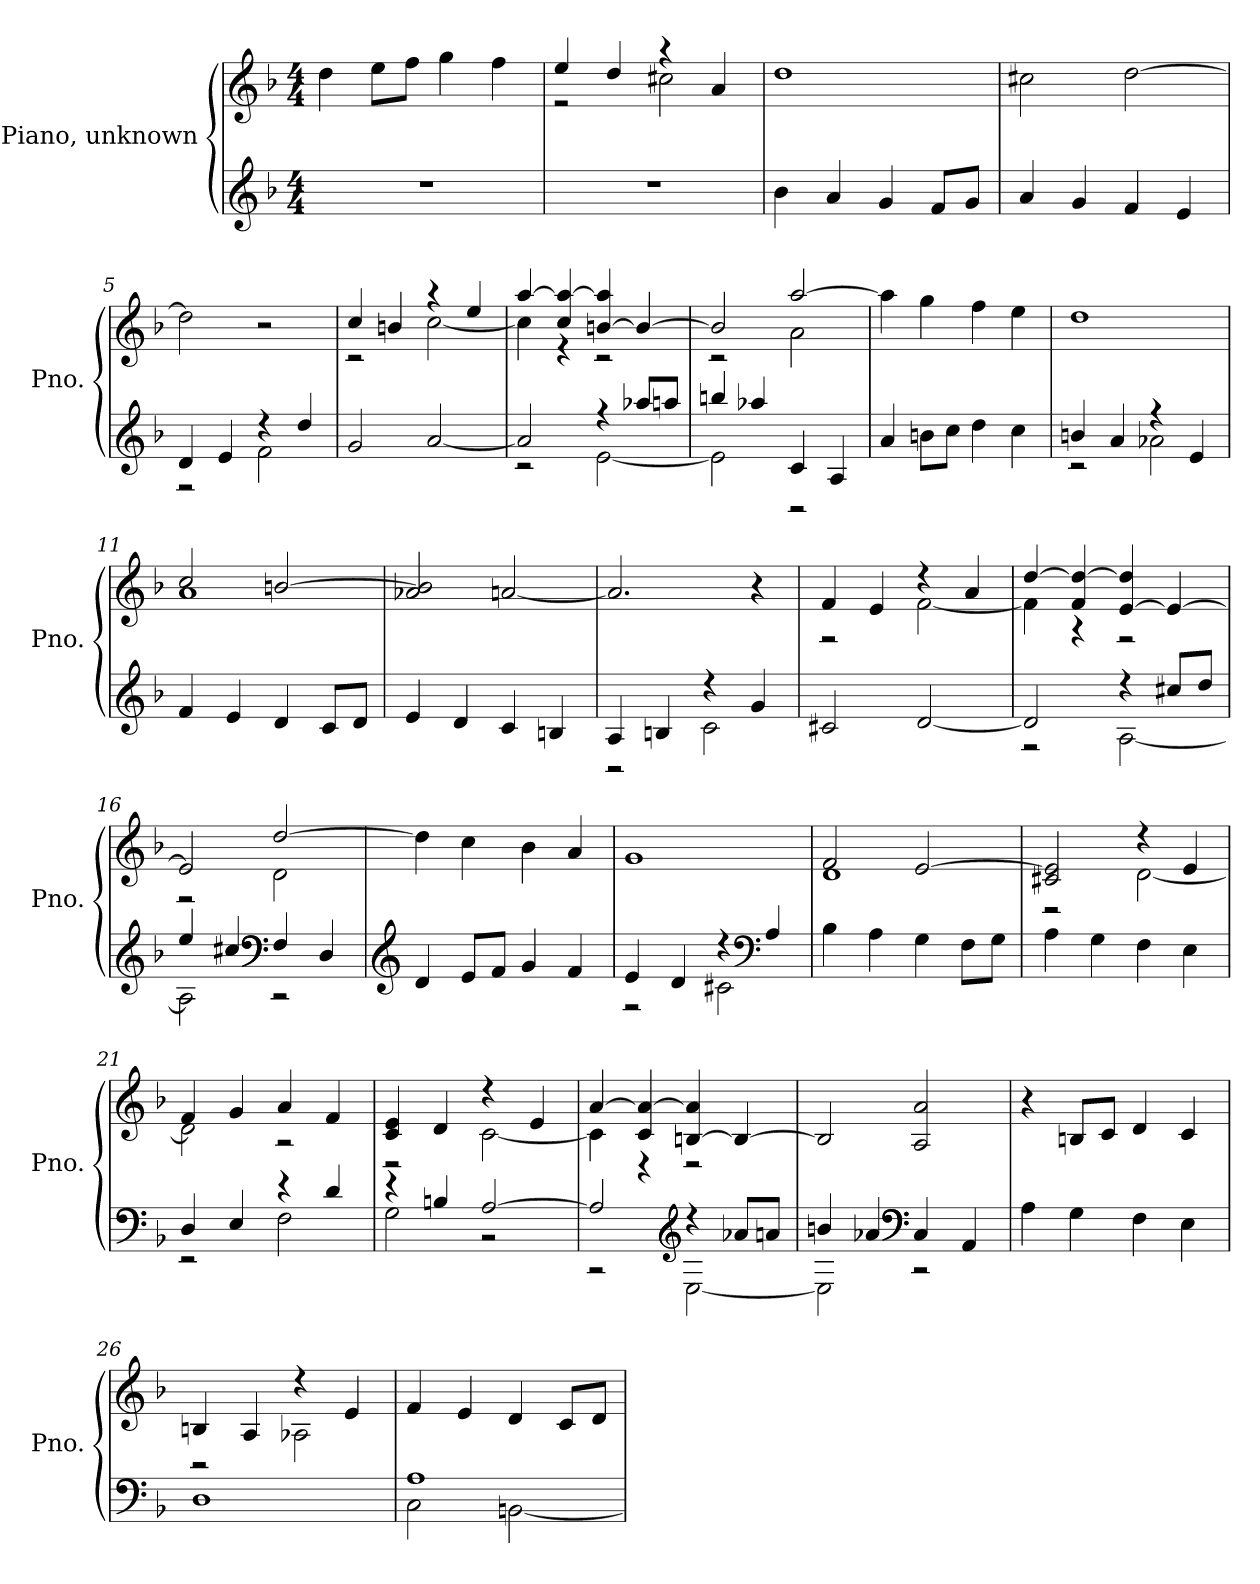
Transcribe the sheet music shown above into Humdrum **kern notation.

**kern	**kern
*part1	*part1
*staff2	*staff1
*I"Piano, unknown	*
*I'Pno.	*
*clefG2	*clefG2
*k[b-]	*k[b-]
*M4/4	*M4/4
*MM163	*MM163
=1	=1
1r	4dd\
.	8ee\L
.	8ff\J
.	4gg\
.	4ff\
=2	=2
*	*^
1r	4ee/	2r
.	4dd/	.
.	4r	2cc#X\
.	4a/	.
*	*v	*v
=3	=3
4b-\	1dd
4a/	.
4g/	.
8f/L	.
8g/J	.
=4	=4
4a/	2cc#X\
4g/	.
4f/	[2dd\
4e/	.
=5	=5
*^	*
4d/	2r	2dd\]
4e/	.	.
4r	2f\	2r
4dd/	.	.
*v	*v	*
=6	=6
*	*^
2g/	4cc/	2r
.	4bn/	.
[2a/	4r	[2cc\
.	4ee/	.
=7	=7	=7
*^	*	*
2a/]	2r	[4aa/	4cc\]
.	.	4cc/ 4aa/_	4r
4r	[2e\	[4bn/ 4aa/]	2r
8aa-X/L	.	4b/_	.
8aan/J	.	.	.
!!LO:LB:g=z	!!
=8	=8	=8	=8
4bbn/	2e\]	2b/]	2r
4aa-X/	.	.	.
4c/	2r	[2aa/	2a\
4A/	.	.	.
*v	*v	*	*
*	*v	*v
=9	=9
4a/	4aa\]
8bn\L	4gg\
8cc\J	.
4dd\	4ff\
4cc\	4ee\
=10	=10
*^	*
4bn/	2r	1dd
4a/	.	.
4r	2a-X\	.
4e/	.	.
*v	*v	*
=11	=11
*	*^
4f/	2cc/	1a
4e/	.	.
4d/	[2bn/	.
8c/L	.	.
8d/J	.	.
*	*v	*v
=12	=12
4e/	2a-X/ 2b/]
4d/	.
4c/	[2an/
4Bn/	.
=13	=13
*^	*
4A/	2r	2.a/]
4Bn/	.	.
4r	2c\	.
4g/	.	4r
*v	*v	*
=14	=14
*	*^
2c#X/	4f/	2r
.	4e/	.
[2d/	4r	[2f\
.	4a/	.
!!LO:LB:g=z	!!
=15	=15	=15
*^	*	*
2d/]	2r	[4dd/	4f\]
.	.	4f/ 4dd/_	4r
4r	[2A\	[4e/ 4dd/]	2r
8cc#X/L	.	4e/_	.
8dd/J	.	.	.
=16	=16	=16	=16
4ee/	2A\]	2e/]	2r
4cc#X/	.	.	.
*clefF4	*	*	*
4F/	2r	[2dd/	2d\
4D/	.	.	.
*v	*v	*	*
*	*v	*v
=17	=17
*clefG2	*
4d/	4dd\]
8e/L	4cc\
8f/J	.
4g/	4b-\
4f/	4a/
=18	=18
*^	*
4e/	2r	1g
4d/	.	.
4r	2c#X\	.
*clefF4	*	*
4A/	.	.
*v	*v	*
=19	=19
*	*^
4B-\	2f/	1d
4A\	.	.
4G\	[2e/	.
8F\L	.	.
8G\J	.	.
=20	=20	=20
4A\	2c#X/ 2e/]	2r
4G\	.	.
4F\	4r	[2d\
4E\	4e/	.
!!LO:LB:g=z	!!
=21	=21	=21
*^	*	*
4D/	2r	4f/	2d\]
4E/	.	4g/	.
4r	2F\	4a/	2r
4d/	.	4f/	.
=22	=22	=22	=22
4r	2G\	4c/ 4e/	2r
4Bn/	.	4d/	.
[2A/	2r	4r	[2c\
.	.	4e/	.
=23	=23	=23	=23
2A/]	2r	[4a/	4c\]
.	.	4c/ 4a/_	4r
*clefG2	*	*	*
4r	[2E\	[4Bn/ 4a/]	2r
8a-X/L	.	4B/_	.
8an/J	.	.	.
*	*	*v	*v
=24	=24	=24
4bn/	2E\]	2B/]
4a-X/	.	.
*clefF4	*	*
4C/	2r	2A/ 2a/
4AA/	.	.
*v	*v	*
=25	=25
4A\	4r
4G\	8Bn/L
.	8c/J
4F\	4d/
4E\	4c/
=26	=26
*	*^
1D	4Bn/	2r
.	4A/	.
.	4r	2A-X\
.	4e/	.
*	*v	*v
!!LO:LB:g=z
=27	=27
*^	*
1A	2C\	4f/
.	.	4e/
.	[2BBn\	4d/
.	.	8c/L
.	.	8d/J
*v	*v	*
=	=
*-	*-
